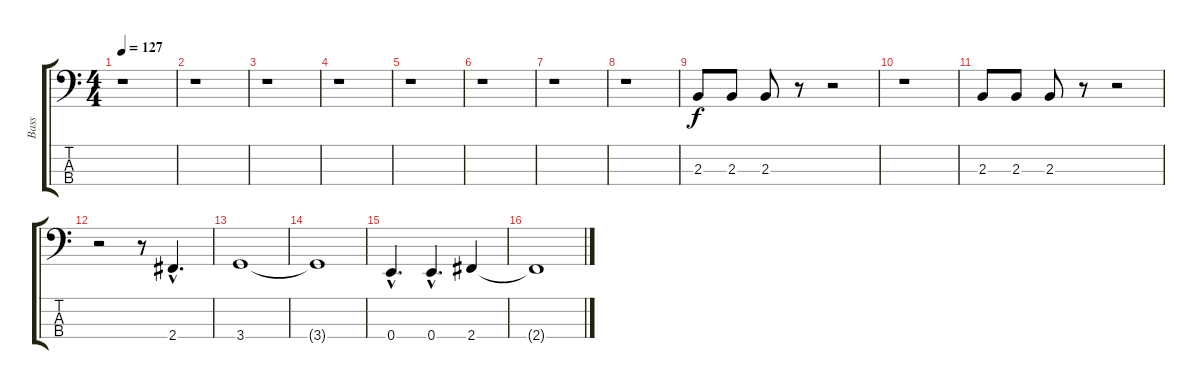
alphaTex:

\track ("Bass" "Bass") {instrument electricbasspick}
\staff {score tabs}
\tuning (G2 D2 A1 E1) {hide}
\ts (4 4)
\tempo 127
\clef f4
\ks c
r.1{dy f instrument electricbasspick} |
r.1 |
r.1 |
r.1 |
r.1 |
r.1 |
r.1 |
r.1 |
2.3.8 2.3.8 2.3.8 r.8 r.2 |
r.1 |
2.3.8 2.3.8 2.3.8 r.8 r.2 |
r.2 r.8 2.4{hac}.4{d} |
3.4.1 |
3.4{t}.1 |
0.4{hac}.4{d} 0.4{hac}.4{d} 2.4.4 |
2.4{t}.1
